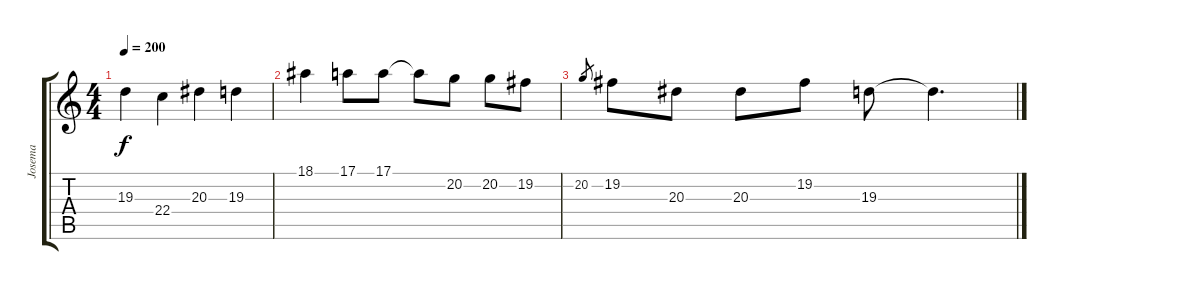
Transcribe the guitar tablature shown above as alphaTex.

\track ("Josema" "Josema") {instrument flute}
\staff {score tabs}
\tuning (E4 B3 G3 D3 A2 E2) {hide}
\ts (4 4)
\tempo 200
\clef g2
\ks c
19.3.4{dy f} 22.4.4 20.3.4 19.3.4 |
18.1.4 17.1.8 17.1.8 17.1{t}.8 20.2.8 20.2.8 19.2.8 |
20.2.8{gr} 19.2.8 20.3.8 20.3.8 19.2.8 19.3.8 19.3{t}.4{d}
